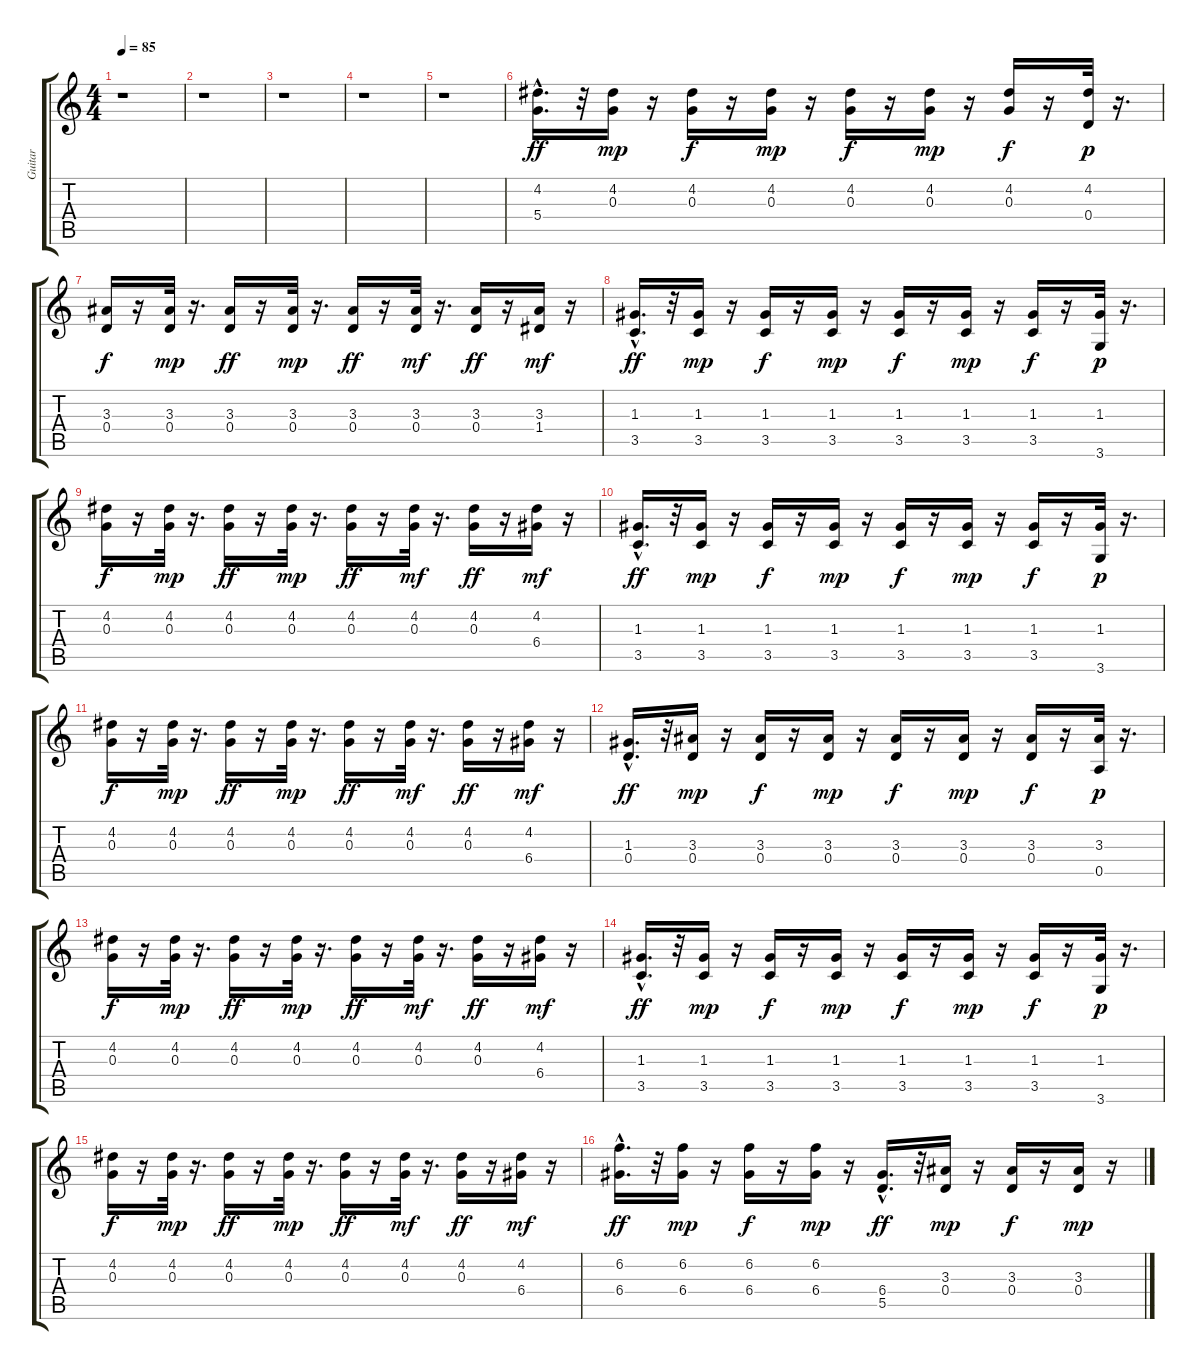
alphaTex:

\track ("Guitar" "Guitar") {instrument acousticguitarsteel}
\staff {score tabs}
\tuning (E4 B3 G3 D3 A2 E2) {hide}
\ts (4 4)
\tempo 85
\clef g2
\ks c
r.1{dy ff} |
r.1 |
r.1 |
r.1 |
r.1 |
(4.2{hac} 5.4).16{d} r.32 (4.2 0.3).16{dy mp} r.16 (4.2 0.3).16{dy f} r.16 (4.2 0.3).16{dy mp} r.16 (4.2 0.3).16{dy f} r.16 (4.2 0.3).16{dy mp} r.16 (4.2 0.3).16{dy f} r.16 (4.2 0.4).32{dy p} r.16{d} |
(3.3 0.4).16{dy f} r.16 (3.3 0.4).32{dy mp} r.16{d} (3.3 0.4).16{dy ff} r.16 (3.3 0.4).32{dy mp} r.16{d} (3.3 0.4).16{dy ff} r.16 (3.3 0.4).32{dy mf} r.16{d} (3.3 0.4).16{dy ff} r.16 (3.3 1.4).16{dy mf} r.16 |
(1.3{hac} 3.5).16{d dy ff} r.32 (1.3 3.5).16{dy mp} r.16 (1.3 3.5).16{dy f} r.16 (1.3 3.5).16{dy mp} r.16 (1.3 3.5).16{dy f} r.16 (1.3 3.5).16{dy mp} r.16 (1.3 3.5).16{dy f} r.16 (1.3 3.6).32{dy p} r.16{d} |
(4.2 0.3).16{dy f} r.16 (4.2 0.3).32{dy mp} r.16{d} (4.2 0.3).16{dy ff} r.16 (4.2 0.3).32{dy mp} r.16{d} (4.2 0.3).16{dy ff} r.16 (4.2 0.3).32{dy mf} r.16{d} (4.2 0.3).16{dy ff} r.16 (4.2 6.4).16{dy mf} r.16 |
(1.3{hac} 3.5).16{d dy ff} r.32 (1.3 3.5).16{dy mp} r.16 (1.3 3.5).16{dy f} r.16 (1.3 3.5).16{dy mp} r.16 (1.3 3.5).16{dy f} r.16 (1.3 3.5).16{dy mp} r.16 (1.3 3.5).16{dy f} r.16 (1.3 3.6).32{dy p} r.16{d} |
(4.2 0.3).16{dy f} r.16 (4.2 0.3).32{dy mp} r.16{d} (4.2 0.3).16{dy ff} r.16 (4.2 0.3).32{dy mp} r.16{d} (4.2 0.3).16{dy ff} r.16 (4.2 0.3).32{dy mf} r.16{d} (4.2 0.3).16{dy ff} r.16 (4.2 6.4).16{dy mf} r.16 |
(1.3{hac} 0.4).16{d dy ff} r.32 (3.3 0.4).16{dy mp} r.16 (3.3 0.4).16{dy f} r.16 (3.3 0.4).16{dy mp} r.16 (3.3 0.4).16{dy f} r.16 (3.3 0.4).16{dy mp} r.16 (3.3 0.4).16{dy f} r.16 (3.3 0.5).32{dy p} r.16{d} |
(4.2 0.3).16{dy f} r.16 (4.2 0.3).32{dy mp} r.16{d} (4.2 0.3).16{dy ff} r.16 (4.2 0.3).32{dy mp} r.16{d} (4.2 0.3).16{dy ff} r.16 (4.2 0.3).32{dy mf} r.16{d} (4.2 0.3).16{dy ff} r.16 (4.2 6.4).16{dy mf} r.16 |
(1.3{hac} 3.5).16{d dy ff} r.32 (1.3 3.5).16{dy mp} r.16 (1.3 3.5).16{dy f} r.16 (1.3 3.5).16{dy mp} r.16 (1.3 3.5).16{dy f} r.16 (1.3 3.5).16{dy mp} r.16 (1.3 3.5).16{dy f} r.16 (1.3 3.6).32{dy p} r.16{d} |
(4.2 0.3).16{dy f} r.16 (4.2 0.3).32{dy mp} r.16{d} (4.2 0.3).16{dy ff} r.16 (4.2 0.3).32{dy mp} r.16{d} (4.2 0.3).16{dy ff} r.16 (4.2 0.3).32{dy mf} r.16{d} (4.2 0.3).16{dy ff} r.16 (4.2 6.4).16{dy mf} r.16 |
(6.2{hac} 6.4).16{d dy ff} r.32 (6.2 6.4).16{dy mp} r.16 (6.2 6.4).16{dy f} r.16 (6.2 6.4).16{dy mp} r.16 (6.4{hac} 5.5).16{d dy ff} r.32 (3.3 0.4).16{dy mp} r.16 (3.3 0.4).16{dy f} r.16 (3.3 0.4).16{dy mp} r.16
